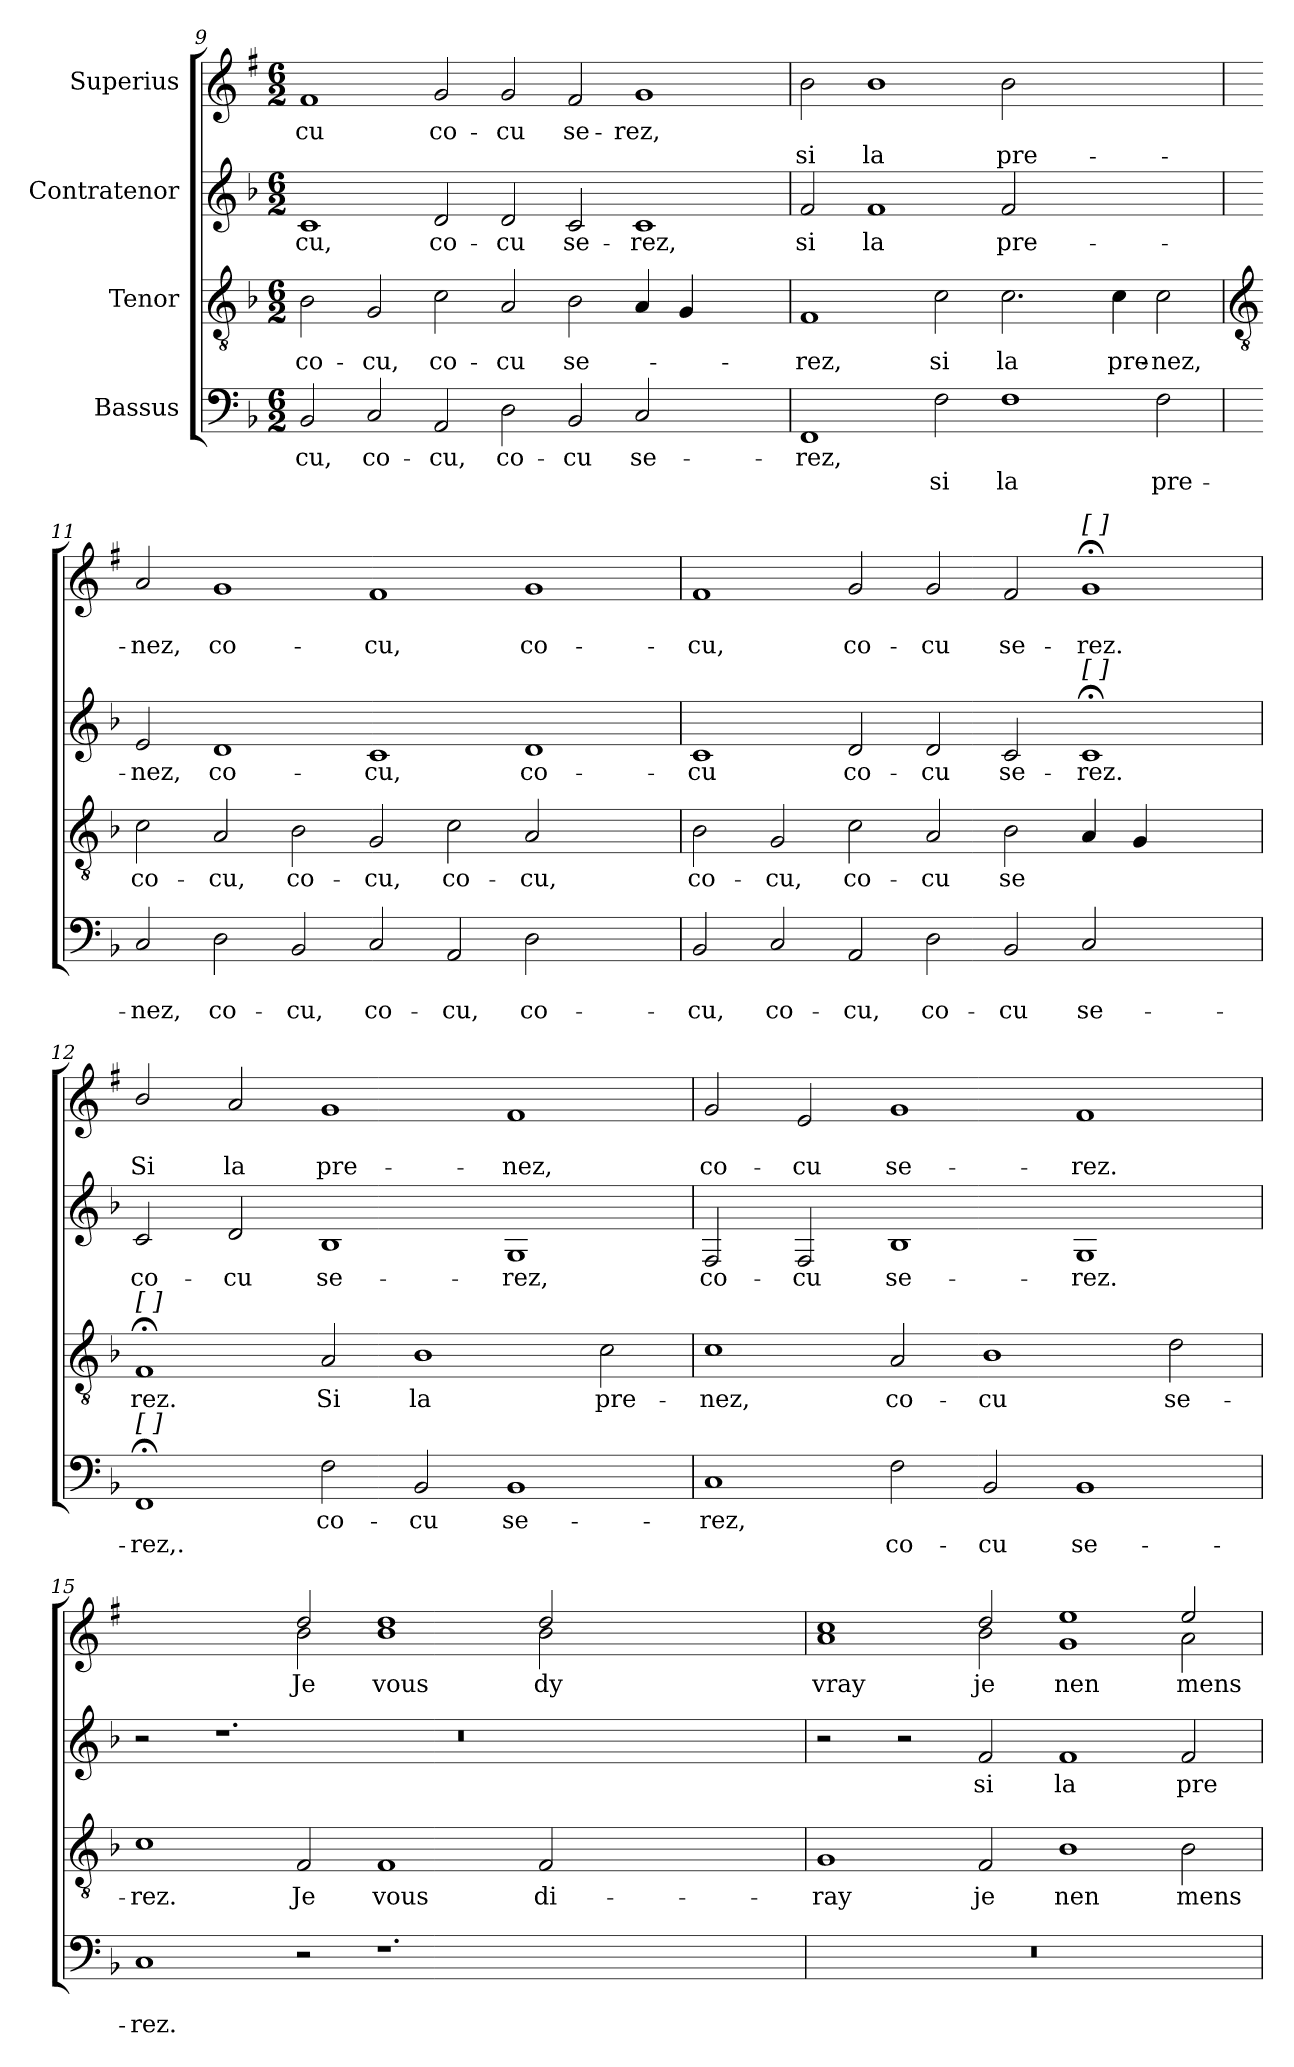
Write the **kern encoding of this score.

**kern	**text	**text	**kern	**text	**kern	**text	**kern	**text	**text
*part4	*part4	*part4	*part3	*part3	*part2	*part2	*part1	*part1	*part1
*staff4	*staff4	*staff4	*staff3	*staff3	*staff2	*staff2	*staff1	*staff1	*staff1
*I"Bassus	*	*	*I"Tenor	*	*I"Contratenor	*	*I"Superius	*	*
*clefF4	*	*	*clefGv2	*	*clefG2	*	*clefG2	*	*
*	*	*	*	*	*	*	*ITrd1c2	*	*
*k[b-]	*	*	*k[b-]	*	*k[b-]	*	*k[b-]	*	*
*F:	*	*	*F:	*	*F:	*	*F:	*	*
*M6/2	*	*	*M6/2	*	*M6/2	*	*M6/2	*	*
=9	=9	=9	=9	=9	=9	=9	=9	=9	=9
!	!LO:LY:b	!	!	!LO:LY:b	!	!LO:LY:b	!	!LO:LY:b	!
2BB-	-cu,	.	2B-	co-	1c	-cu,	1e	-cu	.
!	!LO:LY:b	!	!	!LO:LY:b	!	!	!	!	!
2C	co-	.	2G	-cu,	.	.	.	.	.
!	!LO:LY:b	!	!	!LO:LY:b	!	!LO:LY:b	!	!LO:LY:b	!
2AA	-cu,	.	2c	co-	2d	co-	2f	co-	.
!	!LO:LY:b	!	!	!LO:LY:b	!	!LO:LY:b	!	!LO:LY:b	!
2D	co-	.	2A	-cu	2d	-cu	2f	-cu	.
!	!LO:LY:b	!	!	!LO:LY:b	!	!LO:LY:b	!	!LO:LY:b	!
2BB-	-cu	.	2B-	se-	2c	se-	2e	se-	.
!	!LO:LY:b	!	!	!	!	!LO:LY:b	!	!LO:LY:b	!
2C	se-	.	4A	.	1c	-rez,	1f	-rez,	.
.	.	.	4G	.	.	.	.	.	.
2ryy	.	.	2ryy	.	.	.	.	.	.
=10	=10	=10	=10	=10	=10	=10	=10	=10	=10
!	!LO:LY:b	!	!	!LO:LY:b	!	!LO:LY:b	!	!	!LO:LY:b
1FF	-rez,	.	1F	-rez,	2f	si	2a	.	si
!	!	!	!	!	!	!LO:LY:b	!	!	!LO:LY:b
.	.	.	.	.	1f	la	1a	.	la
!	!	!LO:LY:b	!	!LO:LY:b	!	!	!	!	!
2F	.	si	2c	si	.	.	.	.	.
!	!	!LO:LY:b	!	!LO:LY:b	!	!LO:LY:b	!	!	!LO:LY:b
1F	.	la	2.c	la	2f	pre-	2a	.	pre-
.	.	.	.	.	1ryy	.	1ryy	.	.
!	!	!	!	!LO:LY:b	!	!	!	!	!
.	.	.	4c	pre-	.	.	.	.	.
!	!	!LO:LY:b	!	!LO:LY:b	!	!	!	!	!
2F	.	pre-	2c	-nez,	.	.	.	.	.
!!LO:LB:g=z
=11	=11	=11	=11	=11	=11	=11	=11	=11	=11
*	*	*	*clefGv2	*	*	*	*	*	*
*	*	*	*	*	*	*	*^	*	*
*	*	*	*	*	*	*	*	*^	*	*
!	!	!LO:LY:b	!	!LO:LY:b	!	!LO:LY:b	!	!LO:N:vis=0	!LO:N:vis=0	!	!LO:LY:b
2C	.	-nez,	2c	co-	2e	-nez,	2g	0.ryy	0.ryy	.	-nez,
!	!	!LO:LY:b	!	!LO:LY:b	!	!LO:LY:b	!	!	!	!	!LO:LY:b
2D	.	co-	2A	-cu,	1d	co-	1f	.	.	.	co-
!	!	!LO:LY:b	!	!LO:LY:b	!	!	!	!	!	!	!
2BB-	.	-cu,	2B-	co-	.	.	.	.	.	.	.
!	!	!LO:LY:b	!	!LO:LY:b	!	!LO:LY:b	!	!	!	!	!LO:LY:b
2C	.	co-	2G	-cu,	1c	-cu,	1e	.	.	.	-cu,
!	!	!LO:LY:b	!	!LO:LY:b	!	!	!	!	!	!	!
2AA	.	-cu,	2c	co-	.	.	.	.	.	.	.
!	!	!LO:LY:b	!	!LO:LY:b	!	!LO:LY:b	!	!	!	!	!LO:LY:b
2D	.	co-	2A	-cu,	1d	co-	1f	.	.	.	co-
2ryy	.	.	2ryy	.	.	.	.	2ryy	2ryy	.	.
=11A	=11A	=11A	=11A	=11A	=11A	=11A	=11A	=11A	=11A	=11A	=11A
!	!	!LO:LY:b	!	!LO:LY:b	!	!LO:LY:b	!	!LO:N:vis=0	!LO:N:vis=0	!	!LO:LY:b
2BB-	.	-cu,	2B-	co-	1c	-cu	1e	0.ryy	0.ryy	.	-cu,
!	!	!LO:LY:b	!	!LO:LY:b	!	!	!	!	!	!	!
2C	.	co-	2G	-cu,	.	.	.	.	.	.	.
!	!	!LO:LY:b	!	!LO:LY:b	!	!LO:LY:b	!	!	!	!	!LO:LY:b
2AA	.	-cu,	2c	co-	2d	co-	2f	.	.	.	co-
!	!	!LO:LY:b	!	!LO:LY:b	!	!LO:LY:b	!	!	!	!	!LO:LY:b
2D	.	co-	2A	-cu	2d	-cu	2f	.	.	.	-cu
!	!	!LO:LY:b	!	!LO:LY:b	!	!LO:LY:b	!	!	!	!	!LO:LY:b
2BB-	.	-cu	2B-	se	2c	se-	2e	.	.	.	se-
!	!	!	!	!	!	!	!LO:TX:a:t=[      ]	!	!	!	!
!	!	!	!	!	!LO:TX:a:t=[      ]	!	!	!	!	!	!
!	!	!LO:LY:b	!	!	!	!LO:LY:b	!	!	!	!	!LO:LY:b
2C	.	se-	4A	.	1c;<	-rez.	1f;<	.	.	.	-rez.
.	.	.	4G	.	.	.	.	.	.	.	.
2ryy	.	.	2ryy	.	.	.	.	2ryy	2ryy	.	.
=12A	=12A	=12A	=12A	=12A	=12A	=12A	=12A	=12A	=12A	=12A	=12A
!	!	!	!LO:TX:a:t=[      ]	!	!	!	!	!	!	!	!
!LO:TX:a:t=[      ]	!	!	!	!	!	!	!	!	!	!	!
!	!	!LO:LY:b	!	!LO:LY:b	!	!LO:LY:b	!	!LO:N:vis=0	!LO:N:vis=0	!	!LO:LY:b
1FF;<	.	-rez,.	1F;<	rez.	2c	co-	2a	0.ryy	0.ryy	.	Si
!	!	!	!	!	!	!LO:LY:b	!	!	!	!	!LO:LY:b
.	.	.	.	.	2d	-cu	2g	.	.	.	la
!	!LO:LY:b	!	!	!LO:LY:b	!	!LO:LY:b	!	!	!	!	!LO:LY:b
2F	co-	.	2A	Si	1B-	se-	1f	.	.	.	pre-
!	!LO:LY:b	!	!	!LO:LY:b	!	!	!	!	!	!	!
2BB-	-cu	.	1B-	la	.	.	.	.	.	.	.
!	!LO:LY:b	!	!	!	!	!LO:LY:b	!	!	!	!	!LO:LY:b
1BB-	se-	.	.	.	1G	-rez,	1e	.	.	.	-nez,
!	!	!	!	!LO:LY:b	!	!	!	!	!	!	!
.	.	.	2c	pre-	.	.	.	.	.	.	.
=14A	=14A	=14A	=14A	=14A	=14A	=14A	=14A	=14A	=14A	=14A	=14A
!	!LO:LY:b	!	!	!LO:LY:b	!	!LO:LY:b	!	!LO:N:vis=0	!LO:N:vis=0	!	!LO:LY:b
1C	-rez,	.	1c	-nez,	2F	co-	2f	0.ryy	0.ryy	.	co-
!	!	!	!	!	!	!LO:LY:b	!	!	!	!	!LO:LY:b
.	.	.	.	.	2F	-cu	2d	.	.	.	-cu
!	!	!LO:LY:b	!	!LO:LY:b	!	!LO:LY:b	!	!	!	!	!LO:LY:b
2F	.	co-	2A	co-	1B-	se-	1f	.	.	.	se-
!	!	!LO:LY:b	!	!LO:LY:b	!	!	!	!	!	!	!
2BB-	.	-cu	1B-	-cu	.	.	.	.	.	.	.
!	!	!LO:LY:b	!	!	!	!LO:LY:b	!	!	!	!	!LO:LY:b
1BB-	.	se-	.	.	1G	-rez.	1e	.	.	.	-rez.
!	!	!	!	!LO:LY:b	!	!	!	!	!	!	!
.	.	.	2d	se-	.	.	.	.	.	.	.
=15A	=15A	=15A	=15A	=15A	=15A	=15A	=15A	=15A	=15A	=15A	=15A
!	!	!LO:LY:b	!	!LO:LY:b	!	!	!	!	!	!	!
1C	.	-rez.	1c	-rez.	2r	.	0ryy	2ryy	2ryy	.	.
.	.	.	.	.	1.r	.	.	2ryy	2ryy	.	.
!	!	!	!	!LO:LY:b	!	!	!	!	!	!LO:LY:b	!
2r	.	.	2F	Je	.	.	.	2cc/	2a\	Je	.
!	!	!	!	!LO:LY:b	!	!	!	!	!	!LO:LY:b	!
1.r	.	.	1F	vous	.	.	.	1cc/	1a\	vous	.
.	.	.	.	.	0.r	.	0.ryy	.	.	.	.
!	!	!	!	!LO:LY:b	!	!	!	!	!	!LO:LY:b	!
.	.	.	2F	di-	.	.	.	2cc/	2a\	dy	.
0ryy	.	.	0ryy	.	.	.	.	0ryy	0ryy	.	.
!!LO:LB:g=z	!!	!!
=15B	=15B	=15B	=15B	=15B	=15B	=15B	=15B	=15B	=15B	=15B	=15B
!	!	!	!	!LO:LY:b	!	!	!	!	!	!LO:LY:b	!
0.r	.	.	1G	-ray	2r	.	0.ryy	1b-/	1g\	vray	.
.	.	.	.	.	2r	.	.	.	.	.	.
!	!	!	!	!LO:LY:b	!	!LO:LY:b	!	!	!	!LO:LY:b	!
.	.	.	2F	je	2f	si	.	2cc/	2a\	je	.
!	!	!	!	!LO:LY:b	!	!LO:LY:b	!	!	!	!LO:LY:b	!
.	.	.	1B-	nen	1f	la	.	1dd/	1f\	nen	.
!	!	!	!	!LO:LY:b	!	!LO:LY:b	!	!	!	!LO:LY:b	!
.	.	.	2B-	mens	2f	pre-	.	2dd/	2g\	mens	.
*	*	*	*	*	*	*	*v	*v	*v	*	*
=	=	=	=	=	=	=	=	=	=
*-	*-	*-	*-	*-	*-	*-	*-	*-	*-
